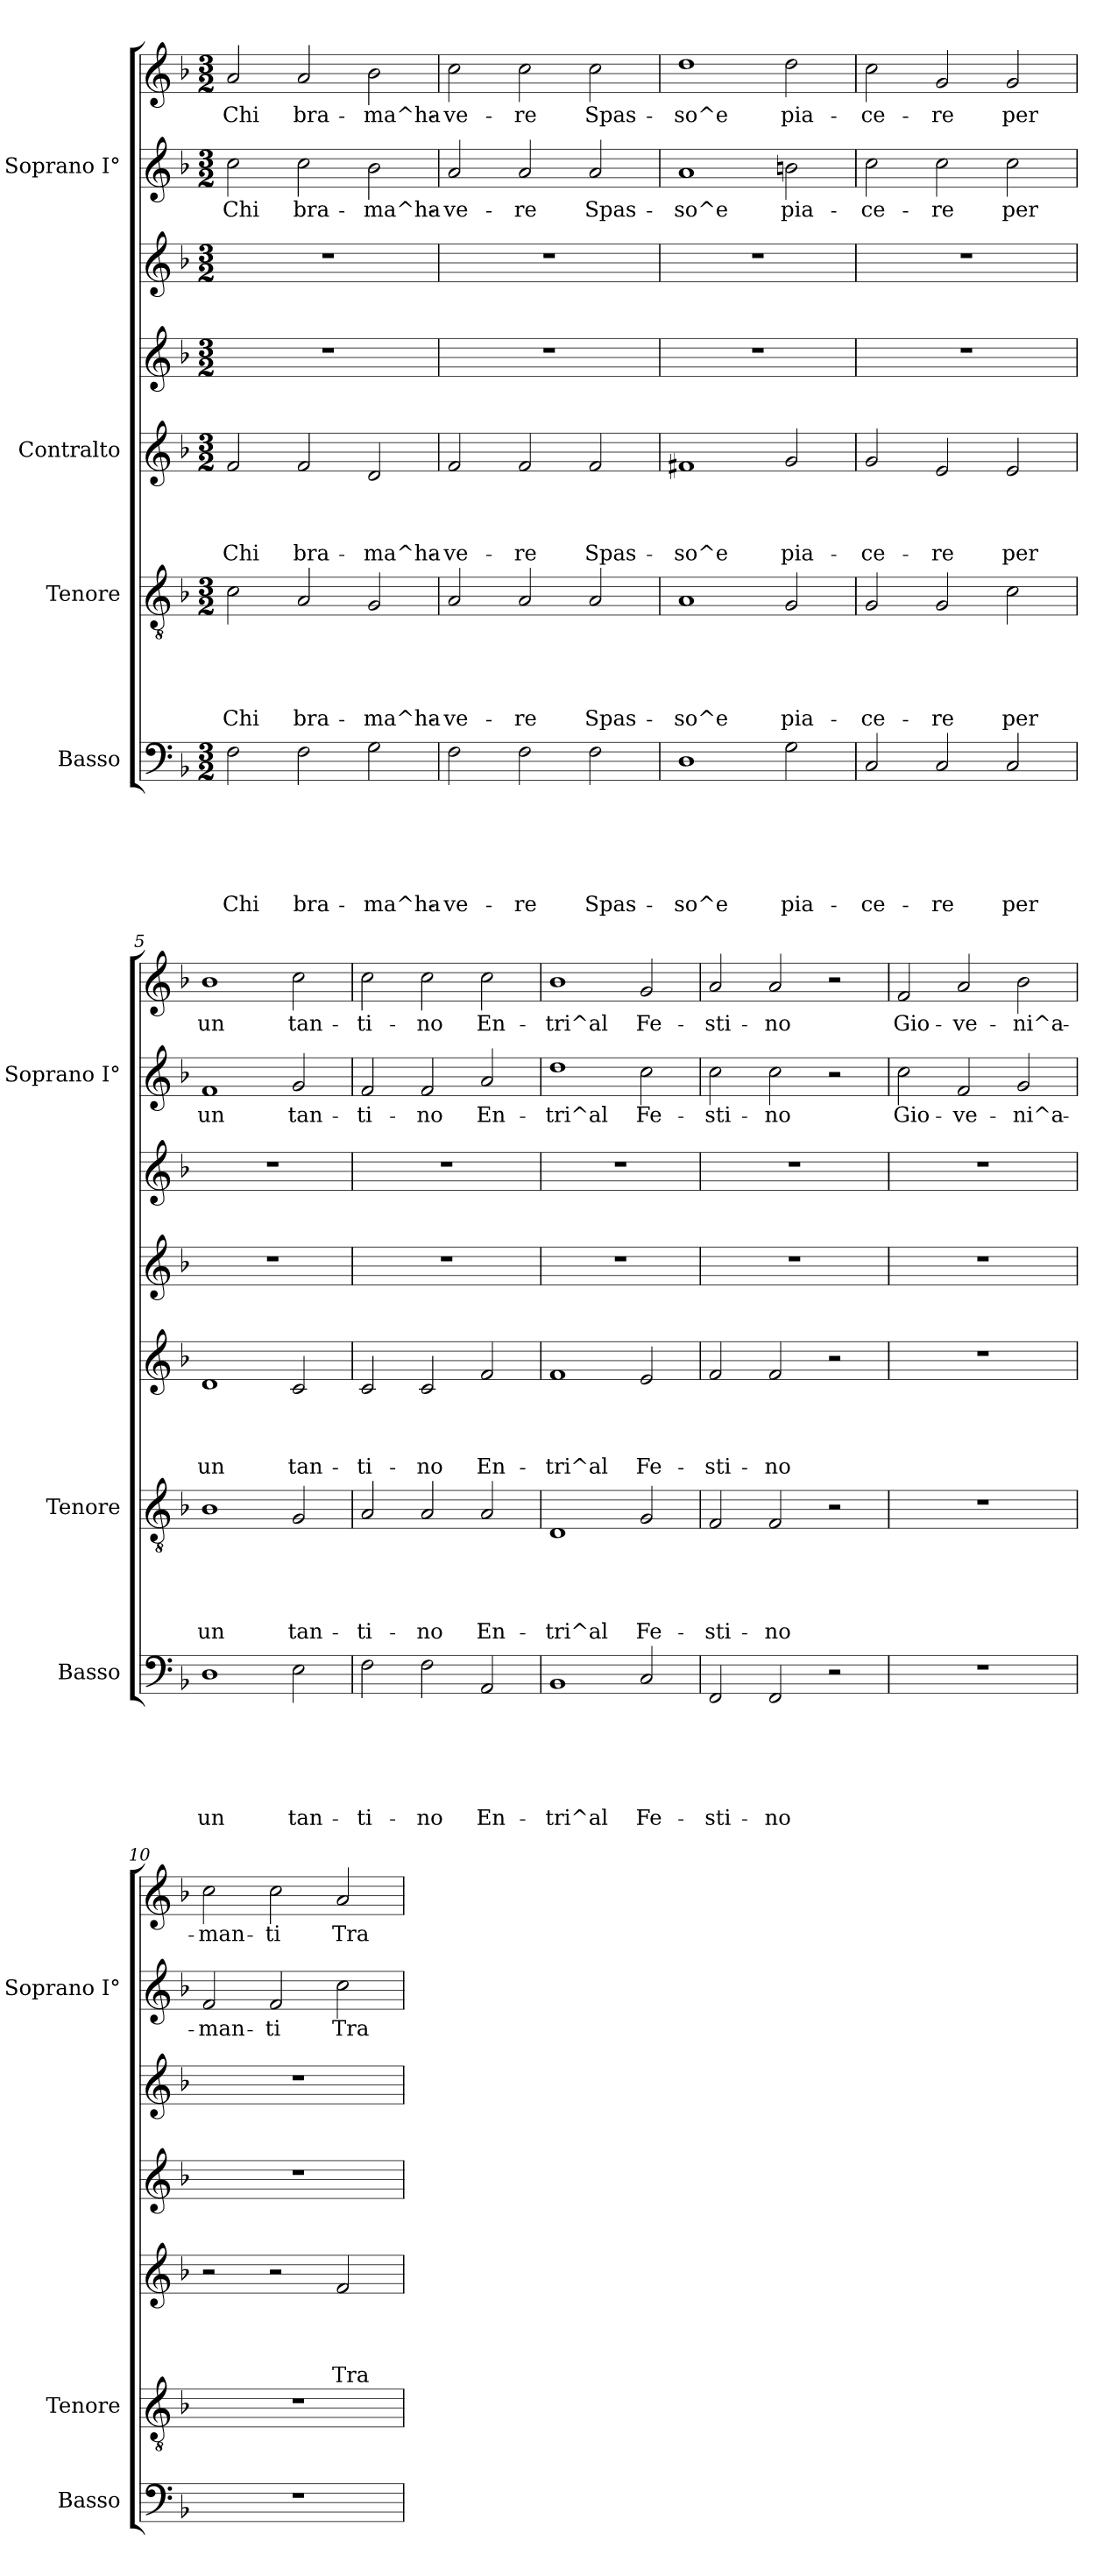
**kern	**text	**text	**text	**text	**text	**text	**kern	**text	**text	**text	**text	**text	**kern	**text	**text	**text	**text	**kern	**kern	**kern	**text	**kern	**text
*part6	*part6	*part6	*part6	*part6	*part6	*part6	*part5	*part5	*part5	*part5	*part5	*part5	*part4	*part4	*part4	*part4	*part4	*part3	*part2	*part1	*part1	*part1	*part1
*staff7	*staff7	*staff7	*staff7	*staff7	*staff7	*staff7	*staff6	*staff6	*staff6	*staff6	*staff6	*staff6	*staff5	*staff5	*staff5	*staff5	*staff5	*staff4	*staff3	*staff2	*staff2	*staff1	*staff1
*I"Basso	*	*	*	*	*	*	*I"Tenore	*	*	*	*	*	*I"Contralto	*	*	*	*	*	*	*I"Soprano I°	*	*	*
*I'Basso	*	*	*	*	*	*	*I'Tenore	*	*	*	*	*	*	*	*	*	*	*	*	*I'Soprano I°	*	*	*
!!LO:PB:g=z
*clefF4	*	*	*	*	*	*	*clefGv2	*	*	*	*	*	*clefG2	*	*	*	*	*clefG2	*clefG2	*clefG2	*	*clefG2	*
*k[b-]	*	*	*	*	*	*	*k[b-]	*	*	*	*	*	*k[b-]	*	*	*	*	*k[b-]	*k[b-]	*k[b-]	*	*k[b-]	*
*F:	*	*	*	*	*	*	*F:	*	*	*	*	*	*F:	*	*	*	*	*F:	*F:	*F:	*	*F:	*
*M3/2	*	*	*	*	*	*	*M3/2	*	*	*	*	*	*M3/2	*	*	*	*	*M3/2	*M3/2	*M3/2	*	*M3/2	*
=1	=1	=1	=1	=1	=1	=1	=1	=1	=1	=1	=1	=1	=1	=1	=1	=1	=1	=1	=1	=1	=1	=1	=1
!	!	!	!	!	!	!LO:LY:b	!	!	!	!	!	!LO:LY:b	!	!	!	!	!LO:LY:b	!	!	!	!LO:LY:b	!	!LO:LY:b
2F\	.	.	.	.	.	Chi	2c\	.	.	.	.	Chi	2f/	.	.	.	Chi	1.r	1.r	2cc\	-Chi	2a/	Chi
!	!	!	!	!	!	!LO:LY:b	!	!	!	!	!	!LO:LY:b	!	!	!	!	!LO:LY:b	!	!	!	!LO:LY:b	!	!LO:LY:b
2F\	.	.	.	.	.	bra-	2A/	.	.	.	.	bra-	2f/	.	.	.	bra-	.	.	2cc\	bra-	2a/	bra-
!	!	!	!	!	!	!LO:LY:b	!	!	!	!	!	!LO:LY:b	!	!	!	!	!LO:LY:b	!	!	!	!LO:LY:b	!	!LO:LY:b
2G\	.	.	.	.	.	-ma^ha-	2G/	.	.	.	.	-ma^ha-	2d/	.	.	.	-ma^ha-	.	.	2b-\	-ma^ha-	2b-\	-ma^ha-
=2	=2	=2	=2	=2	=2	=2	=2	=2	=2	=2	=2	=2	=2	=2	=2	=2	=2	=2	=2	=2	=2	=2	=2
!	!	!	!	!	!	!LO:LY:b	!	!	!	!	!	!LO:LY:b	!	!	!	!	!LO:LY:b	!	!	!	!LO:LY:b	!	!LO:LY:b
2F\	.	.	.	.	.	-ve-	2A/	.	.	.	.	-ve-	2f/	.	.	.	-ve-	1.r	1.r	2a/	-ve-	2cc\	-ve-
!	!	!	!	!	!	!LO:LY:b	!	!	!	!	!	!LO:LY:b	!	!	!	!	!LO:LY:b	!	!	!	!LO:LY:b	!	!LO:LY:b
2F\	.	.	.	.	.	-re	2A/	.	.	.	.	-re	2f/	.	.	.	-re	.	.	2a/	-re	2cc\	-re
!	!	!	!	!	!	!LO:LY:b	!	!	!	!	!	!LO:LY:b	!	!	!	!	!LO:LY:b	!	!	!	!LO:LY:b	!	!LO:LY:b
2F\	.	.	.	.	.	Spas-	2A/	.	.	.	.	Spas-	2f/	.	.	.	Spas-	.	.	2a/	Spas-	2cc\	Spas-
=3	=3	=3	=3	=3	=3	=3	=3	=3	=3	=3	=3	=3	=3	=3	=3	=3	=3	=3	=3	=3	=3	=3	=3
!	!	!	!	!	!	!LO:LY:b	!	!	!	!	!	!LO:LY:b	!	!	!	!	!LO:LY:b	!	!	!	!LO:LY:b	!	!LO:LY:b
1D	.	.	.	.	.	-so^e	1A	.	.	.	.	-so^e	1f#X	.	.	.	-so^e	1.r	1.r	1a	-so^e	1dd	-so^e
!	!	!	!	!	!	!LO:LY:b	!	!	!	!	!	!LO:LY:b	!	!	!	!	!LO:LY:b	!	!	!	!LO:LY:b	!	!LO:LY:b
2G\	.	.	.	.	.	pia-	2G/	.	.	.	.	pia-	2g/	.	.	.	pia-	.	.	2bn\	pia-	2dd\	pia-
=4	=4	=4	=4	=4	=4	=4	=4	=4	=4	=4	=4	=4	=4	=4	=4	=4	=4	=4	=4	=4	=4	=4	=4
!	!	!	!	!	!	!LO:LY:b	!	!	!	!	!	!LO:LY:b	!	!	!	!	!LO:LY:b	!	!	!	!LO:LY:b	!	!LO:LY:b
2C/	.	.	.	.	.	-ce-	2G/	.	.	.	.	-ce-	2g/	.	.	.	-ce-	1.r	1.r	2cc\	ce-	2cc\	-ce-
!	!	!	!	!	!	!LO:LY:b	!	!	!	!	!	!LO:LY:b	!	!	!	!	!LO:LY:b	!	!	!	!LO:LY:b	!	!LO:LY:b
2C/	.	.	.	.	.	-re	2G/	.	.	.	.	-re	2e/	.	.	.	-re	.	.	2cc\	-re	2g/	-re
!	!	!	!	!	!	!LO:LY:b	!	!	!	!	!	!LO:LY:b	!	!	!	!	!LO:LY:b	!	!	!	!LO:LY:b	!	!LO:LY:b
2C/	.	.	.	.	.	per	2c\	.	.	.	.	per	2e/	.	.	.	per	.	.	2cc\	per	2g/	per
=5	=5	=5	=5	=5	=5	=5	=5	=5	=5	=5	=5	=5	=5	=5	=5	=5	=5	=5	=5	=5	=5	=5	=5
!	!	!	!	!	!	!LO:LY:b	!	!	!	!	!	!LO:LY:b	!	!	!	!	!LO:LY:b	!	!	!	!LO:LY:b	!	!LO:LY:b
1D	.	.	.	.	.	un	1B-	.	.	.	.	un	1d	.	.	.	un	1.r	1.r	1f	-un	1b-	un
!	!	!	!	!	!	!LO:LY:b	!	!	!	!	!	!LO:LY:b	!	!	!	!	!LO:LY:b	!	!	!	!LO:LY:b	!	!LO:LY:b
2E\	.	.	.	.	.	tan-	2G/	.	.	.	.	tan-	2c/	.	.	.	tan-	.	.	2g/	tan-	2cc\	tan-
!!LO:PB:g=z
=6	=6	=6	=6	=6	=6	=6	=6	=6	=6	=6	=6	=6	=6	=6	=6	=6	=6	=6	=6	=6	=6	=6	=6
!	!	!	!	!	!	!LO:LY:b	!	!	!	!	!	!LO:LY:b	!	!	!	!	!LO:LY:b	!	!	!	!LO:LY:b	!	!LO:LY:b
2F\	.	.	.	.	.	-ti-	2A/	.	.	.	.	-ti-	2c/	.	.	.	-ti-	1.r	1.r	2f/	-ti-	2cc\	-ti-
!	!	!	!	!	!	!LO:LY:b	!	!	!	!	!	!LO:LY:b	!	!	!	!	!LO:LY:b	!	!	!	!LO:LY:b	!	!LO:LY:b
2F\	.	.	.	.	.	-no	2A/	.	.	.	.	-no	2c/	.	.	.	-no	.	.	2f/	-no	2cc\	-no
!	!	!	!	!	!	!LO:LY:b	!	!	!	!	!	!LO:LY:b	!	!	!	!	!LO:LY:b	!	!	!	!LO:LY:b	!	!LO:LY:b
2AA/	.	.	.	.	.	En-	2A/	.	.	.	.	En-	2f/	.	.	.	En-	.	.	2a/	En-	2cc\	En-
=7	=7	=7	=7	=7	=7	=7	=7	=7	=7	=7	=7	=7	=7	=7	=7	=7	=7	=7	=7	=7	=7	=7	=7
!	!	!	!	!	!	!LO:LY:b	!	!	!	!	!	!LO:LY:b	!	!	!	!	!LO:LY:b	!	!	!	!LO:LY:b	!	!LO:LY:b
1BB-	.	.	.	.	.	-tri^al	1D	.	.	.	.	-tri^al	1f	.	.	.	-tri^al	1.r	1.r	1dd	-tri^al	1b-	-tri^al
!	!	!	!	!	!	!LO:LY:b	!	!	!	!	!	!LO:LY:b	!	!	!	!	!LO:LY:b	!	!	!	!LO:LY:b	!	!LO:LY:b
2C/	.	.	.	.	.	Fe-	2G/	.	.	.	.	Fe-	2e/	.	.	.	Fe-	.	.	2cc\	Fe-	2g/	Fe-
=8	=8	=8	=8	=8	=8	=8	=8	=8	=8	=8	=8	=8	=8	=8	=8	=8	=8	=8	=8	=8	=8	=8	=8
!	!	!	!	!	!	!LO:LY:b	!	!	!	!	!	!LO:LY:b	!	!	!	!	!LO:LY:b	!	!	!	!LO:LY:b	!	!LO:LY:b
2FF/	.	.	.	.	.	-sti-	2F/	.	.	.	.	-sti-	2f/	.	.	.	-sti-	1.r	1.r	2cc\	sti-	2a/	-sti-
!	!	!	!	!	!	!LO:LY:b	!	!	!	!	!	!LO:LY:b	!	!	!	!	!LO:LY:b	!	!	!	!LO:LY:b	!	!LO:LY:b
2FF/	.	.	.	.	.	-no	2F/	.	.	.	.	-no	2f/	.	.	.	-no	.	.	2cc\	-no	2a/	-no
2r	.	.	.	.	.	.	2r	.	.	.	.	.	2r	.	.	.	.	.	.	2r	.	2r	.
=9	=9	=9	=9	=9	=9	=9	=9	=9	=9	=9	=9	=9	=9	=9	=9	=9	=9	=9	=9	=9	=9	=9	=9
!	!	!	!	!	!	!	!	!	!	!	!	!	!	!	!	!	!	!	!	!	!LO:LY:b	!	!LO:LY:b
1.r	.	.	.	.	.	.	1.r	.	.	.	.	.	1.r	.	.	.	.	1.r	1.r	2cc\	-Gio-	2f/	Gio-
!	!	!	!	!	!	!	!	!	!	!	!	!	!	!	!	!	!	!	!	!	!LO:LY:b	!	!LO:LY:b
.	.	.	.	.	.	.	.	.	.	.	.	.	.	.	.	.	.	.	.	2f/	-ve-	2a/	-ve-
!	!	!	!	!	!	!	!	!	!	!	!	!	!	!	!	!	!	!	!	!	!LO:LY:b	!	!LO:LY:b
.	.	.	.	.	.	.	.	.	.	.	.	.	.	.	.	.	.	.	.	2g/	-ni^a-	2b-\	-ni^a-
=10	=10	=10	=10	=10	=10	=10	=10	=10	=10	=10	=10	=10	=10	=10	=10	=10	=10	=10	=10	=10	=10	=10	=10
!	!	!	!	!	!	!	!	!	!	!	!	!	!	!	!	!	!	!	!	!	!LO:LY:b	!	!LO:LY:b
1.r	.	.	.	.	.	.	1.r	.	.	.	.	.	2r	.	.	.	.	1.r	1.r	2f/	man-	2cc\	-man-
!	!	!	!	!	!	!	!	!	!	!	!	!	!	!	!	!	!	!	!	!	!LO:LY:b	!	!LO:LY:b
.	.	.	.	.	.	.	.	.	.	.	.	.	2r	.	.	.	.	.	.	2f/	-ti	2cc\	-ti
!	!	!	!	!	!	!	!	!	!	!	!	!	!	!	!	!	!LO:LY:b	!	!	!	!LO:LY:b	!	!LO:LY:b
.	.	.	.	.	.	.	.	.	.	.	.	.	2f/	.	.	.	Tra	.	.	2cc\	Tra	2a/	Tra
=	=	=	=	=	=	=	=	=	=	=	=	=	=	=	=	=	=	=	=	=	=	=	=
*-	*-	*-	*-	*-	*-	*-	*-	*-	*-	*-	*-	*-	*-	*-	*-	*-	*-	*-	*-	*-	*-	*-	*-
